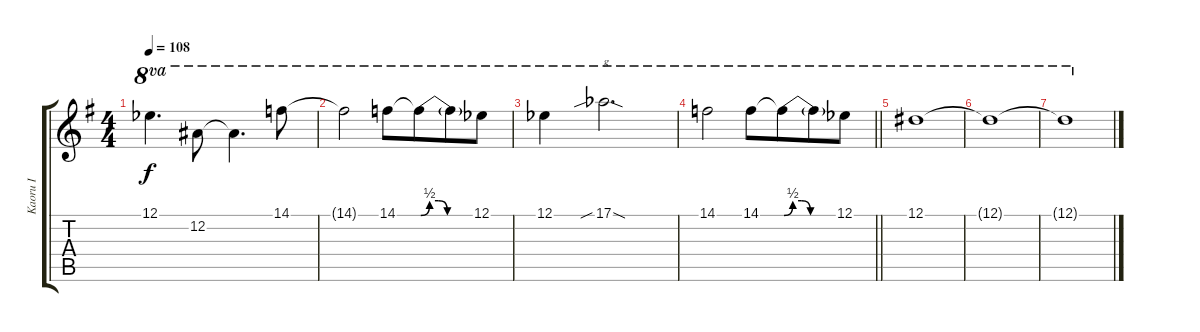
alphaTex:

\track ("Kaoru I" "Kaoru I") {instrument overdrivenguitar}
\staff {score tabs}
\tuning (Eb4 Bb3 Gb3 Db3 Ab2 Db2) {hide}
\ts (4 4)
\tempo 108
\clef g2
\ks eminor
12.1{acc b}.4{d ot 8va dy f} 12.2.8{ot 8va beam Down} 12.2{t}.4{d ot 8va beam Down} 14.1.8{ot 8va} |
14.1{t}.2{ot 8va} 14.1.8{ot 8va} 14.1{be (custom 0 0 10 2 20 2 30 0 60 0) t}.8{ot 8va beam merge} 14.1{t}.8{ot 8va} 12.1{acc b}.8{ot 8va} |
12.1{acc b}.4{ot 8va} 17.1{sib sod acc b}.2{d ot 8va txt "g"} |
\barLineRight lightlight
14.1.2{ot 8va} 14.1.8{ot 8va} 14.1{be (custom 0 0 10 2 20 2 30 0 60 0) t}.8{ot 8va beam merge} 14.1{t}.8{ot 8va} 12.1{acc b}.8{ot 8va} |
12.1.1{ot 8va volume 0} |
12.1{t}.1{ot 8va} |
12.1{t}.1{ot 8va}
